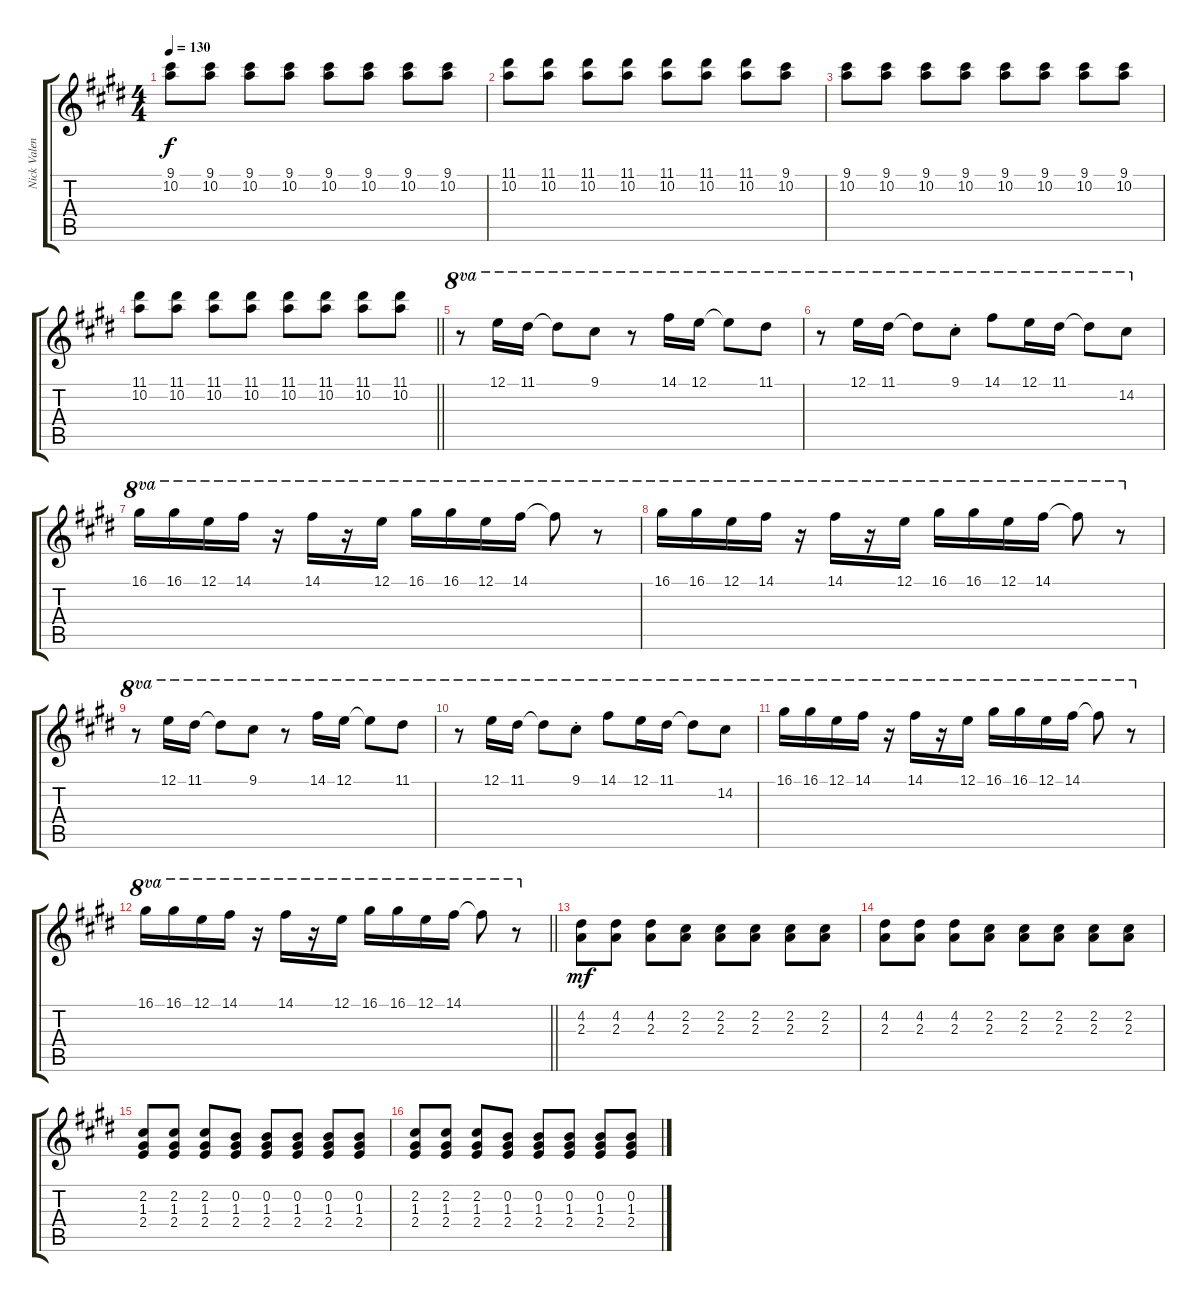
\track ("Nick Valensi" "Nick Valen") {instrument overdrivenguitar}
\staff {score tabs}
\tuning (E4 B3 G3 D3 A2 E2) {hide}
\ts (4 4)
\tempo 130
\clef g2
\ks e
(9.1 10.2).8{dy f} (9.1 10.2).8 (9.1 10.2).8 (9.1 10.2).8 (9.1 10.2).8 (9.1 10.2).8 (9.1 10.2).8 (9.1 10.2).8 |
(11.1 10.2).8 (11.1 10.2).8 (11.1 10.2).8 (11.1 10.2).8 (11.1 10.2).8 (11.1 10.2).8 (11.1 10.2).8 (9.1 10.2).8 |
(9.1 10.2).8 (9.1 10.2).8 (9.1 10.2).8 (9.1 10.2).8 (9.1 10.2).8 (9.1 10.2).8 (9.1 10.2).8 (9.1 10.2).8 |
\barLineRight lightlight
(11.1 10.2).8 (11.1 10.2).8 (11.1 10.2).8 (11.1 10.2).8 (11.1 10.2).8 (11.1 10.2).8 (11.1 10.2).8 (11.1 10.2).8 |
r.8{ot 8va} 12.1.16{ot 8va} 11.1.16{ot 8va} 11.1{t}.8{ot 8va} 9.1.8{ot 8va} r.8{ot 8va} 14.1.16{ot 8va} 12.1.16{ot 8va} 12.1{t}.8{ot 8va} 11.1.8{ot 8va} |
r.8{ot 8va} 12.1.16{ot 8va} 11.1.16{ot 8va} 11.1{t}.8{ot 8va} 9.1{st}.8{ot 8va} 14.1.8{ot 8va} 12.1.16{ot 8va} 11.1.16{ot 8va} 11.1{t}.8{ot 8va} 14.2.8{ot 8va} |
16.1.16{ot 8va} 16.1.16{ot 8va} 12.1.16{ot 8va} 14.1.16{ot 8va} r.16{ot 8va} 14.1.16{ot 8va} r.16{ot 8va} 12.1.16{ot 8va} 16.1.16{ot 8va} 16.1.16{ot 8va} 12.1.16{ot 8va} 14.1.16{ot 8va} 14.1{t}.8{ot 8va} r.8{ot 8va} |
16.1.16{ot 8va} 16.1.16{ot 8va} 12.1.16{ot 8va} 14.1.16{ot 8va} r.16{ot 8va} 14.1.16{ot 8va} r.16{ot 8va} 12.1.16{ot 8va} 16.1.16{ot 8va} 16.1.16{ot 8va} 12.1.16{ot 8va} 14.1.16{ot 8va} 14.1{t}.8{ot 8va} r.8{ot 8va} |
r.8{ot 8va} 12.1.16{ot 8va} 11.1.16{ot 8va} 11.1{t}.8{ot 8va} 9.1.8{ot 8va} r.8{ot 8va} 14.1.16{ot 8va} 12.1.16{ot 8va} 12.1{t}.8{ot 8va} 11.1.8{ot 8va} |
r.8{ot 8va} 12.1.16{ot 8va} 11.1.16{ot 8va} 11.1{t}.8{ot 8va} 9.1{st}.8{ot 8va} 14.1.8{ot 8va} 12.1.16{ot 8va} 11.1.16{ot 8va} 11.1{t}.8{ot 8va} 14.2.8{ot 8va} |
16.1.16{ot 8va} 16.1.16{ot 8va} 12.1.16{ot 8va} 14.1.16{ot 8va} r.16{ot 8va} 14.1.16{ot 8va} r.16{ot 8va} 12.1.16{ot 8va} 16.1.16{ot 8va} 16.1.16{ot 8va} 12.1.16{ot 8va} 14.1.16{ot 8va} 14.1{t}.8{ot 8va} r.8{ot 8va} |
\barLineRight lightlight
16.1.16{ot 8va} 16.1.16{ot 8va} 12.1.16{ot 8va} 14.1.16{ot 8va} r.16{ot 8va} 14.1.16{ot 8va} r.16{ot 8va} 12.1.16{ot 8va} 16.1.16{ot 8va} 16.1.16{ot 8va} 12.1.16{ot 8va} 14.1.16{ot 8va} 14.1{t}.8{ot 8va} r.8{ot 8va} |
(4.2 2.3).8{dy mf} (4.2 2.3).8 (4.2 2.3).8 (2.2 2.3).8 (2.2 2.3).8 (2.2 2.3).8 (2.2 2.3).8 (2.2 2.3).8 |
(4.2 2.3).8 (4.2 2.3).8 (4.2 2.3).8 (2.2 2.3).8 (2.2 2.3).8 (2.2 2.3).8 (2.2 2.3).8 (2.2 2.3).8 |
(2.2 1.3 2.4).8 (2.2 1.3 2.4).8 (2.2 1.3 2.4).8 (0.2 1.3 2.4).8 (0.2 1.3 2.4).8 (0.2 1.3 2.4).8 (0.2 1.3 2.4).8 (0.2 1.3 2.4).8 |
(2.2 1.3 2.4).8 (2.2 1.3 2.4).8 (2.2 1.3 2.4).8 (0.2 1.3 2.4).8 (0.2 1.3 2.4).8 (0.2 1.3 2.4).8 (0.2 1.3 2.4).8 (0.2 1.3 2.4).8
